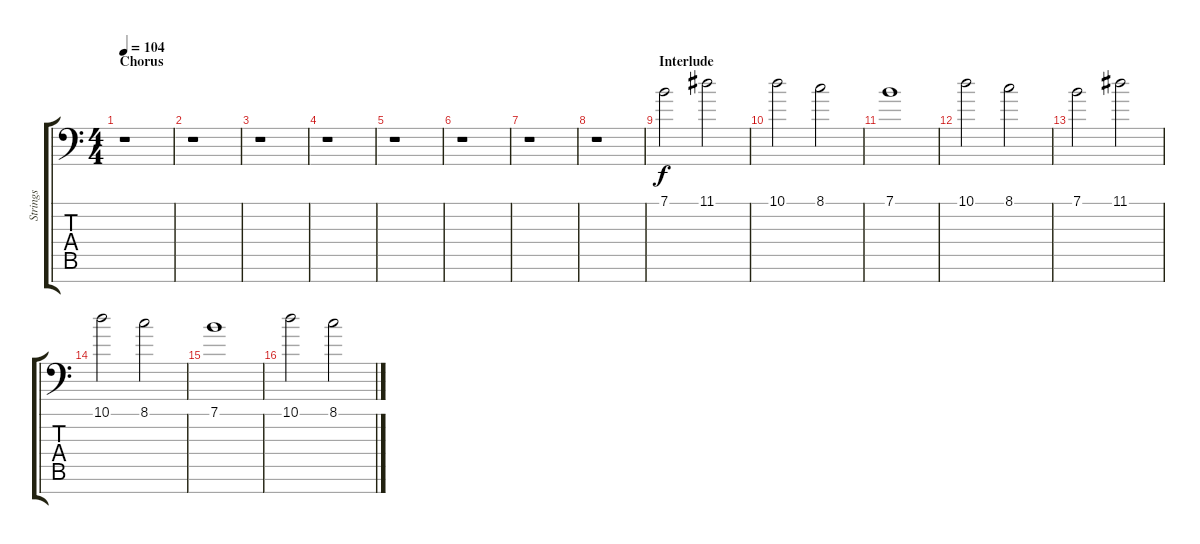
\track ("Strings" "Strings") {instrument stringensemble1}
\staff {score tabs}
\tuning (E4 B3 G3 D3 A2 E2 A1) {hide}
\ts (4 4)
\section ("" "Chorus")
\tempo 104
\clef f4
\ks c
r.1{dy f} |
r.1 |
r.1 |
r.1 |
r.1 |
r.1 |
r.1 |
r.1 |
\section ("" "Interlude")
7.1.2 11.1.2 |
10.1.2 8.1.2 |
7.1.1 |
10.1.2 8.1.2 |
7.1.2 11.1.2 |
10.1.2 8.1.2 |
7.1.1 |
10.1.2 8.1.2
